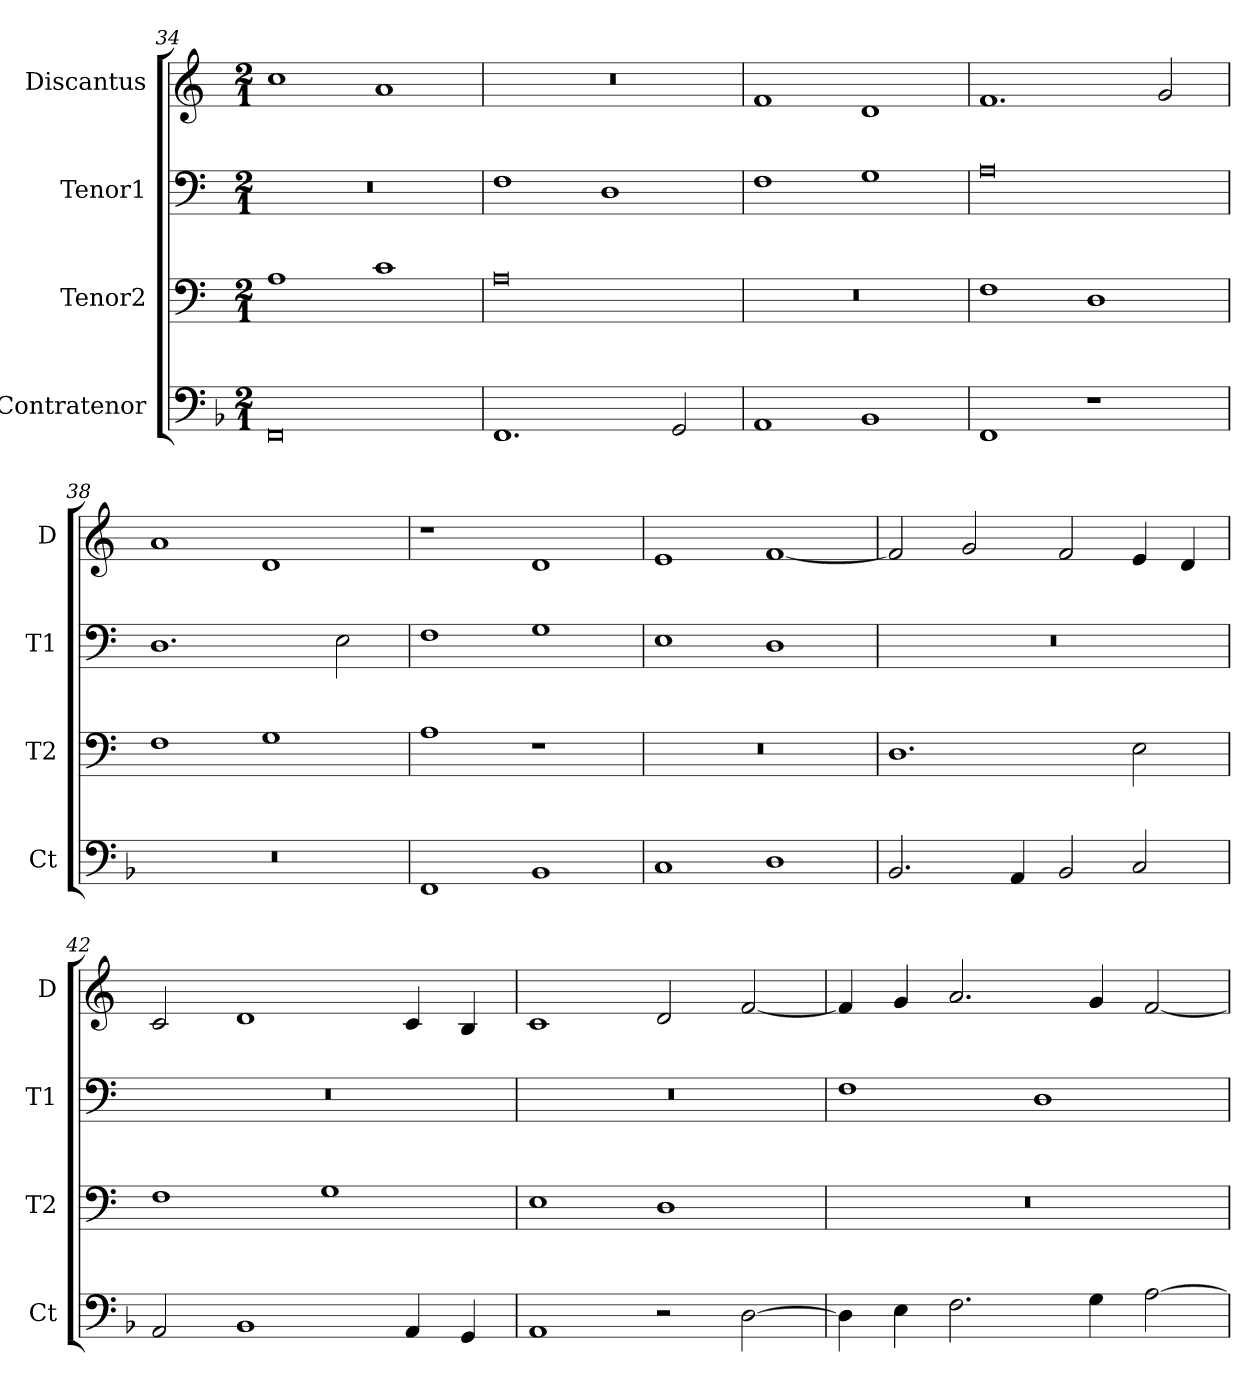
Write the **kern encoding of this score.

**kern	**kern	**kern	**kern
*part4	*part3	*part2	*part1
*staff4	*staff3	*staff2	*staff1
*I"Contratenor	*I"Tenor2	*I"Tenor1	*I"Discantus
*I'Ct	*I'T2	*I'T1	*I'D
*clefF4	*clefF4	*clefF4	*clefG2
*k[b-]	*k[]	*k[]	*k[]
*M2/1	*M2/1	*M2/1	*M2/1
=34	=34	=34	=34
0FF	1A	0r	1cc
.	1c	.	1a
=35	=35	=35	=35
1.FF	0A	1F	0r
.	.	1D	.
2GG	.	.	.
=36	=36	=36	=36
1AA	0r	1F	1f
1BB-	.	1G	1d
=37	=37	=37	=37
1FF	1F	0A	1.f
1r	1D	.	.
.	.	.	2g
=38	=38	=38	=38
0r	1F	1.D	1a
.	1G	.	1d
.	.	2E	.
=39	=39	=39	=39
1FF	1A	1F	1r
1BB-	1r	1G	1d
=40	=40	=40	=40
1C	0r	1E	1e
1D	.	1D	[1f
=41	=41	=41	=41
2.BB-	1.D	0r	2f]
.	.	.	2g
4AA	.	.	.
2BB-	.	.	2f
2C	2E	.	4e
.	.	.	4d
=42	=42	=42	=42
2AA	1F	0r	2c
1BB-	.	.	1d
.	1G	.	.
4AA	.	.	4c
4GG	.	.	4B
=43	=43	=43	=43
1AA	1E	0r	1c
2r	1D	.	2d
[2D	.	.	[2f
=44	=44	=44	=44
4D]	0r	1F	4f]
4E	.	.	4g
2.F	.	.	2.a
.	.	1D	.
4G	.	.	4g
[2A	.	.	[2f
=	=	=	=
*-	*-	*-	*-
